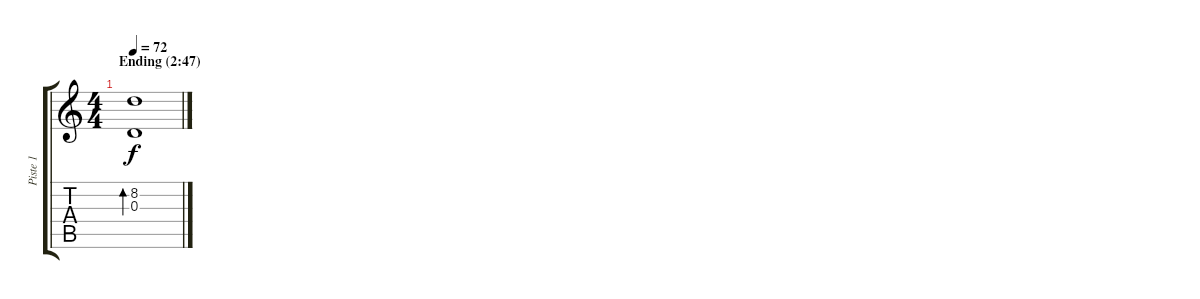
\track ("Piste 1" "Piste 1") {instrument acousticguitarsteel}
\staff {score tabs}
\tuning (B3 Gb3 D3 A2 E2 B1) {hide}
\ts (4 4)
\section ("" "Ending (2:47)")
\tempo 72
\clef g2
\ks c
(8.2 0.3).1{bd 120 dy f}
